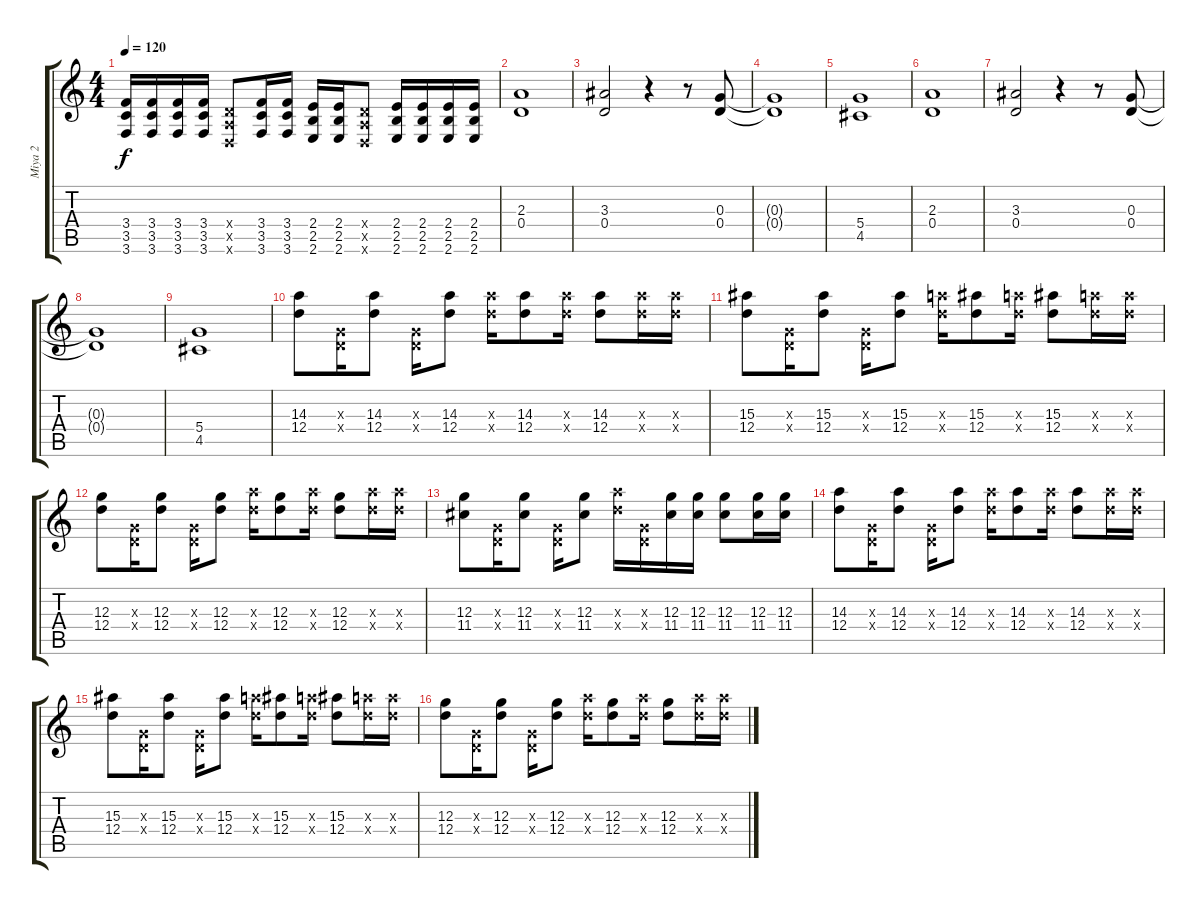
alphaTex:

\track ("Miya 2" "Miya 2") {instrument electricguitarjazz}
\staff {score tabs}
\tuning (E4 B3 G3 D3 A2 D2) {hide}
\ts (4 4)
\tempo 120
\clef g2
\ks c
(3.4 3.5 3.6).16{dy f} (3.4 3.5 3.6).16 (3.4 3.5 3.6).16 (3.4 3.5 3.6).16 (0.4{x} 0.5{x} 0.6{x}).8 (3.4 3.5 3.6).16 (3.4 3.5 3.6).16 (2.4 2.5 2.6).16 (2.4 2.5 2.6).16 (0.4{x} 0.5{x} 0.6{x}).8 (2.4 2.5 2.6).16 (2.4 2.5 2.6).16 (2.4 2.5 2.6).16 (2.4 2.5 2.6).16 |
(2.3 0.4).1{volume 9 balance 0 instrument electricguitarclean} |
(3.3 0.4).2 r.4 r.8 (0.3 0.4).8 |
(0.3{t} 0.4{t}).1 |
(5.4 4.5).1 |
(2.3 0.4).1 |
(3.3 0.4).2 r.4 r.8 (0.3 0.4).8 |
(0.3{t} 0.4{t}).1 |
(5.4 4.5).1 |
(14.3 12.4).8 (0.3{x} 0.4{x}).16 (14.3 12.4).8 (0.3{x} 0.4{x}).16 (14.3 12.4).8 (14.3{x} 12.4{x}).16 (14.3 12.4).8 (14.3{x} 12.4{x}).16 (14.3 12.4).8 (14.3{x} 12.4{x}).16 (14.3{x} 12.4{x}).16 |
(15.3 12.4).8 (0.3{x} 0.4{x}).16 (15.3 12.4).8 (0.3{x} 0.4{x}).16 (15.3 12.4).8 (14.3{x} 12.4{x}).16 (15.3 12.4).8 (14.3{x} 12.4{x}).16 (15.3 12.4).8 (14.3{x} 12.4{x}).16 (14.3{x} 12.4{x}).16 |
(12.3 12.4).8 (0.3{x} 0.4{x}).16 (12.3 12.4).8 (0.3{x} 0.4{x}).16 (12.3 12.4).8 (14.3{x} 12.4{x}).16 (12.3 12.4).8 (14.3{x} 12.4{x}).16 (12.3 12.4).8 (14.3{x} 12.4{x}).16 (14.3{x} 12.4{x}).16 |
(12.3 11.4).8 (0.3{x} 0.4{x}).16 (12.3 11.4).8 (0.3{x} 0.4{x}).16 (12.3 11.4).8 (14.3{x} 12.4{x}).16 (0.3{x} 0.4{x}).16 (12.3 11.4).16 (12.3 11.4).16 (12.3 11.4).8 (12.3 11.4).16 (12.3 11.4).16 |
(14.3 12.4).8 (0.3{x} 0.4{x}).16 (14.3 12.4).8 (0.3{x} 0.4{x}).16 (14.3 12.4).8 (14.3{x} 12.4{x}).16 (14.3 12.4).8 (14.3{x} 12.4{x}).16 (14.3 12.4).8 (14.3{x} 12.4{x}).16 (14.3{x} 12.4{x}).16 |
(15.3 12.4).8 (0.3{x} 0.4{x}).16 (15.3 12.4).8 (0.3{x} 0.4{x}).16 (15.3 12.4).8 (14.3{x} 12.4{x}).16 (15.3 12.4).8 (14.3{x} 12.4{x}).16 (15.3 12.4).8 (14.3{x} 12.4{x}).16 (14.3{x} 12.4{x}).16 |
(12.3 12.4).8 (0.3{x} 0.4{x}).16 (12.3 12.4).8 (0.3{x} 0.4{x}).16 (12.3 12.4).8 (14.3{x} 12.4{x}).16 (12.3 12.4).8 (14.3{x} 12.4{x}).16 (12.3 12.4).8 (14.3{x} 12.4{x}).16 (14.3{x} 12.4{x}).16
